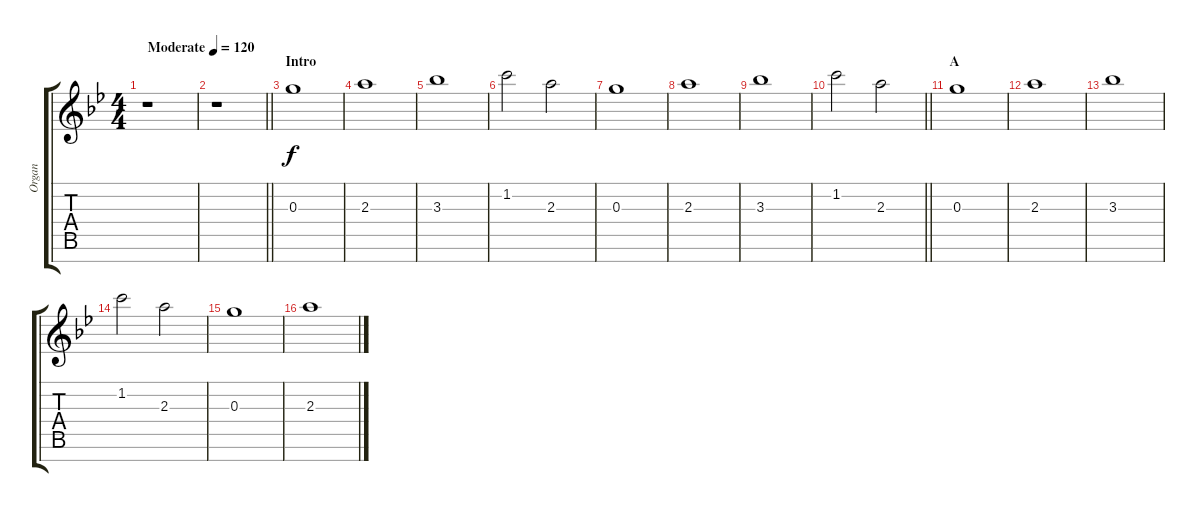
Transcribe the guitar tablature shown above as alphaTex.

\track ("Organ" "Organ") {instrument rockorgan}
\staff {score tabs}
\tuning (E6 B5 G5 D5 A4 E4 B3) {hide}
\ts (4 4)
\tempo (120 "Moderate")
\clef g2
\ks bb
r.1{dy f instrument rockorgan} |
\barLineRight lightlight
r.1 |
\section ("" "Intro")
0.3.1 |
2.3.1 |
3.3.1 |
1.2.2 2.3.2 |
0.3.1 |
2.3.1 |
3.3.1 |
\barLineRight lightlight
1.2.2 2.3.2 |
\section ("" "A")
0.3.1 |
2.3.1 |
3.3.1 |
1.2.2 2.3.2 |
0.3.1 |
2.3.1
